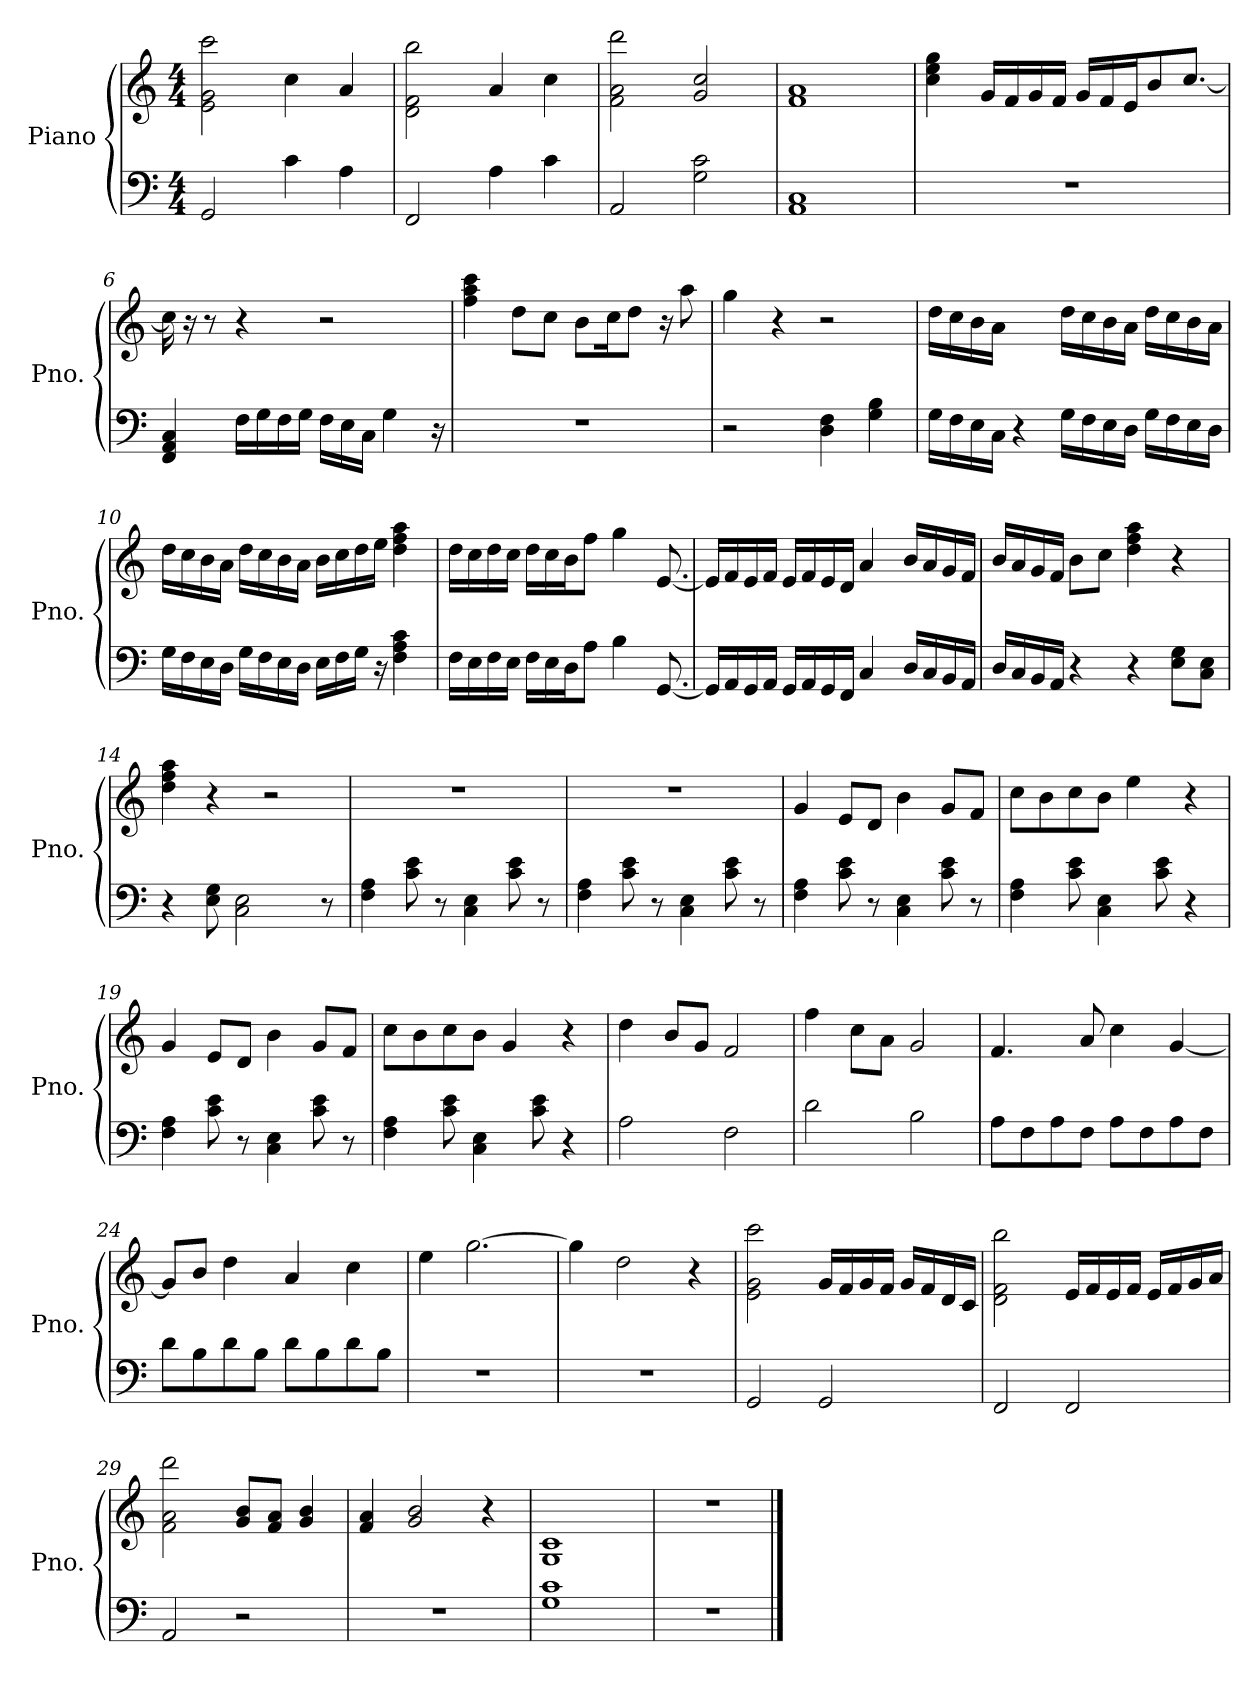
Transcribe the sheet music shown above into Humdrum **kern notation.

**kern	**kern
*part1	*part1
*staff2	*staff1
*I"Piano	*
*I'Pno.	*
*clefF4	*clefG2
*k[]	*k[]
*M4/4	*M4/4
=1	=1
2GG/	2e\ 2g\ 2ccc\
4c\	4cc\
4A\	4a/
=2	=2
2FF/	2d\ 2f\ 2bb\
4A\	4a/
4c\	4cc\
=3	=3
2AA/	2f\ 2a\ 2ddd\
2G\ 2c\	2g/ 2cc/
=4	=4
1AA 1C	1f 1a
=5	=5
1r	4cc\ 4ee\ 4gg\
.	16g/LL
.	16f/
.	16g/
.	16f/JJ
.	16g/LL
.	16f/
.	16e/J
.	8b/
.	[8.cc/J
=6	=6
4FF/ 4AA/ 4C/	16cc\]
.	16r
.	8r
16F\LL	4r
16G\	.
16F\	.
16G\JJ	.
16F\LL	2r
16E\	.
16C\JJ	.
4G\	.
16r	.
=7	=7
1r	4ff\ 4aa\ 4ccc\
.	8dd\L
.	8cc\J
.	8b\L
.	16cc\K
.	8dd\J
.	16r
.	8aa\
!!LO:LB:g=z
=8	=8
2r	4gg\
.	4r
4D\ 4F\	2r
4G\ 4B\	.
=9	=9
16G\LL	16dd\LL
16F\	16cc\
16E\	16b\
16C\JJ	16a\JJ
4r	4ryy
16G\LL	16dd\LL
16F\	16cc\
16E\	16b\
16D\JJ	16a\JJ
16G\LL	16dd\LL
16F\	16cc\
16E\	16b\
16D\JJ	16a\JJ
=10	=10
16G\LL	16dd\LL
16F\	16cc\
16E\	16b\
16D\JJ	16a\JJ
16G\LL	16dd\LL
16F\	16cc\
16E\	16b\
16D\JJ	16a\JJ
16E\LL	16b\LL
16F\	16cc\
16G\JJ	16dd\
16r	16ee\JJ
4F\ 4A\ 4c\	4dd\ 4ff\ 4aa\
=11	=11
16F\LL	16dd\LL
16E\	16cc\
16F\	16dd\
16E\JJ	16cc\JJ
16F\LL	16dd\LL
16E\	16cc\
16D\J	16b\J
8A\J	8ff\J
4B\	4gg\
[8.GG/	[8.e/
!!LO:LB:g=z
=12	=12
16GG/LL]	16e/LL]
16AA/	16f/
16GG/	16e/
16AA/JJ	16f/JJ
16GG/LL	16e/LL
16AA/	16f/
16GG/	16e/
16FF/JJ	16d/JJ
4C/	4a/
16D/LL	16b/LL
16C/	16a/
16BB/	16g/
16AA/JJ	16f/JJ
=13	=13
16D/LL	16b/LL
16C/	16a/
16BB/	16g/
16AA/JJ	16f/JJ
4r	8b\L
.	8cc\J
4r	4dd\ 4ff\ 4aa\
8E\ 8G\L	4r
8C\ 8E\J	.
=14	=14
4r	4dd\ 4ff\ 4aa\
8E\ 8G\	4r
2C\ 2E\	.
.	2r
8r	.
=15	=15
4F\ 4A\	1r
8c\ 8e\	.
8r	.
4C\ 4E\	.
8c\ 8e\	.
8r	.
=16	=16
4F\ 4A\	1r
8c\ 8e\	.
8r	.
4C\ 4E\	.
8c\ 8e\	.
8r	.
=17	=17
4F\ 4A\	4g/
8c\ 8e\	8e/L
8r	8d/J
4C\ 4E\	4b\
8c\ 8e\	8g/L
8r	8f/J
!!LO:LB:g=z
=18	=18
4F\ 4A\	8cc\L
.	8b\
8c\ 8e\	8cc\
4C\ 4E\	8b\J
.	4ee\
8c\ 8e\	.
4r	4r
=19	=19
4F\ 4A\	4g/
8c\ 8e\	8e/L
8r	8d/J
4C\ 4E\	4b\
8c\ 8e\	8g/L
8r	8f/J
=20	=20
4F\ 4A\	8cc\L
.	8b\
8c\ 8e\	8cc\
4C\ 4E\	8b\J
.	4g/
8c\ 8e\	.
4r	4r
=21	=21
2A\	4dd\
.	8b/L
.	8g/J
2F\	2f/
=22	=22
2d\	4ff\
.	8cc\L
.	8a\J
2B\	2g/
=23	=23
8A\L	4.f/
8F\	.
8A\	.
8F\J	8a/
8A\L	4cc\
8F\	.
8A\	[4g/
8F\J	.
=24	=24
8d\L	8g/L]
8B\	8b/J
8d\	4dd\
8B\J	.
8d\L	4a/
8B\	.
8d\	4cc\
8B\J	.
!!LO:LB:g=z
=25	=25
1r	4ee\
.	[2.gg\
=26	=26
1r	4gg\]
.	2dd\
.	4r
=27	=27
2GG/	2e\ 2g\ 2ccc\
2GG/	16g/LL
.	16f/
.	16g/
.	16f/JJ
.	16g/LL
.	16f/
.	16d/
.	16c/JJ
=28	=28
2FF/	2d\ 2f\ 2bb\
2FF/	16e/LL
.	16f/
.	16e/
.	16f/JJ
.	16e/LL
.	16f/
.	16g/
.	16a/JJ
=29	=29
2AA/	2f\ 2a\ 2ddd\
2r	8g/ 8b/L
.	8f/ 8a/J
.	4g/ 4b/
=30	=30
1r	4f/ 4a/
.	2g/ 2b/
.	4r
=31	=31
1G 1c	1G 1c
=32	=32
1r	1r
==	==
*-	*-
